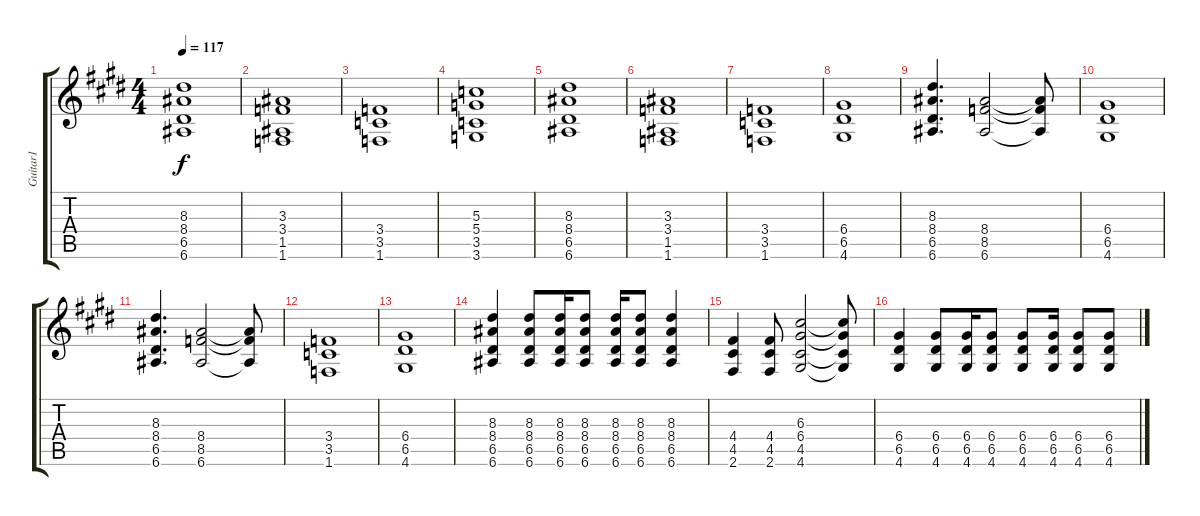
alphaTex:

\track ("Guitar1" "Guitar1") {instrument distortionguitar}
\staff {score tabs}
\tuning (E4 B3 G3 D3 A2 E2) {hide}
\ts (4 4)
\tempo 117
\clef g2
\ks c#minor
(8.3 8.4 6.5 6.6).1{dy f} |
(3.3 3.4 1.5 1.6).1 |
(3.4 3.5 1.6).1 |
(5.3 5.4 3.5 3.6).1 |
(8.3 8.4 6.5 6.6).1 |
(3.3 3.4 1.5 1.6).1 |
(3.4 3.5 1.6).1 |
(6.4 6.5 4.6).1 |
(8.3 8.4 6.5 6.6).4{d} (8.4 8.5 6.6).2 (8.4{t} 8.5{t} 6.6{t}).8 |
(6.4 6.5 4.6).1 |
(8.3 8.4 6.5 6.6).4{d} (8.4 8.5 6.6).2 (8.4{t} 8.5{t} 6.6{t}).8 |
(3.4 3.5 1.6).1 |
(6.4 6.5 4.6).1 |
(8.3 8.4 6.5 6.6).4 (8.3 8.4 6.5 6.6).8 (8.3 8.4 6.5 6.6).16 (8.3 8.4 6.5 6.6).8 (8.3 8.4 6.5 6.6).16 (8.3 8.4 6.5 6.6).8 (8.3 8.4 6.5 6.6).4 |
(4.4 4.5 2.6).4 (4.4 4.5 2.6).8 (6.3 6.4 4.5 4.6).2 (6.3{t} 6.4{t} 4.5{t} 4.6{t}).8 |
(6.4 6.5 4.6).4 (6.4 6.5 4.6).8 (6.4 6.5 4.6).16 (6.4 6.5 4.6).8 (6.4 6.5 4.6).8 (6.4 6.5 4.6).16 (6.4 6.5 4.6).8 (6.4 6.5 4.6).8
